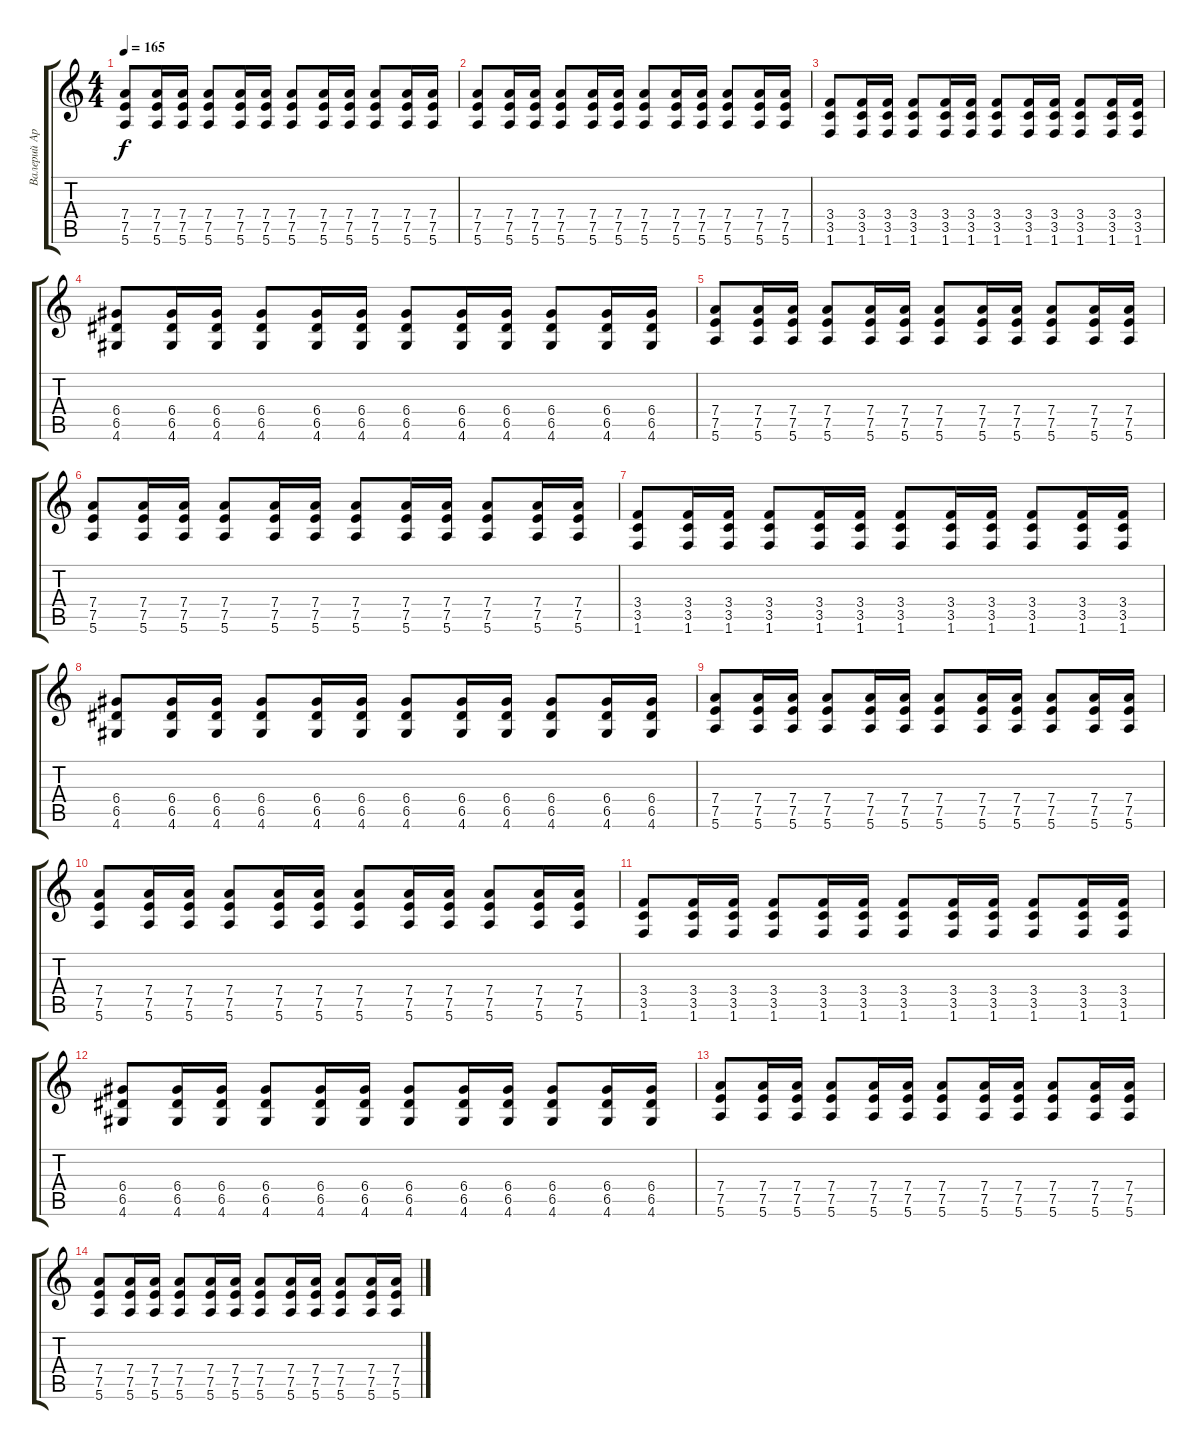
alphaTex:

\track ("Валерий Аркадин" "Валерий Ар") {instrument distortionguitar}
\staff {score tabs}
\tuning (E4 B3 G3 D3 A2 E2) {hide}
\ts (4 4)
\tempo 165
\clef g2
\ks c
(7.4 7.5 5.6).8{dy f} (7.4 7.5 5.6).16 (7.4 7.5 5.6).16 (7.4 7.5 5.6).8 (7.4 7.5 5.6).16 (7.4 7.5 5.6).16 (7.4 7.5 5.6).8 (7.4 7.5 5.6).16 (7.4 7.5 5.6).16 (7.4 7.5 5.6).8 (7.4 7.5 5.6).16 (7.4 7.5 5.6).16 |
(7.4 7.5 5.6).8 (7.4 7.5 5.6).16 (7.4 7.5 5.6).16 (7.4 7.5 5.6).8 (7.4 7.5 5.6).16 (7.4 7.5 5.6).16 (7.4 7.5 5.6).8 (7.4 7.5 5.6).16 (7.4 7.5 5.6).16 (7.4 7.5 5.6).8 (7.4 7.5 5.6).16 (7.4 7.5 5.6).16 |
(3.4 3.5 1.6).8 (3.4 3.5 1.6).16 (3.4 3.5 1.6).16 (3.4 3.5 1.6).8 (3.4 3.5 1.6).16 (3.4 3.5 1.6).16 (3.4 3.5 1.6).8 (3.4 3.5 1.6).16 (3.4 3.5 1.6).16 (3.4 3.5 1.6).8 (3.4 3.5 1.6).16 (3.4 3.5 1.6).16 |
(6.4 6.5 4.6).8 (6.4 6.5 4.6).16 (6.4 6.5 4.6).16 (6.4 6.5 4.6).8 (6.4 6.5 4.6).16 (6.4 6.5 4.6).16 (6.4 6.5 4.6).8 (6.4 6.5 4.6).16 (6.4 6.5 4.6).16 (6.4 6.5 4.6).8 (6.4 6.5 4.6).16 (6.4 6.5 4.6).16 |
(7.4 7.5 5.6).8 (7.4 7.5 5.6).16 (7.4 7.5 5.6).16 (7.4 7.5 5.6).8 (7.4 7.5 5.6).16 (7.4 7.5 5.6).16 (7.4 7.5 5.6).8 (7.4 7.5 5.6).16 (7.4 7.5 5.6).16 (7.4 7.5 5.6).8 (7.4 7.5 5.6).16 (7.4 7.5 5.6).16 |
(7.4 7.5 5.6).8 (7.4 7.5 5.6).16 (7.4 7.5 5.6).16 (7.4 7.5 5.6).8 (7.4 7.5 5.6).16 (7.4 7.5 5.6).16 (7.4 7.5 5.6).8 (7.4 7.5 5.6).16 (7.4 7.5 5.6).16 (7.4 7.5 5.6).8 (7.4 7.5 5.6).16 (7.4 7.5 5.6).16 |
(3.4 3.5 1.6).8 (3.4 3.5 1.6).16 (3.4 3.5 1.6).16 (3.4 3.5 1.6).8 (3.4 3.5 1.6).16 (3.4 3.5 1.6).16 (3.4 3.5 1.6).8 (3.4 3.5 1.6).16 (3.4 3.5 1.6).16 (3.4 3.5 1.6).8 (3.4 3.5 1.6).16 (3.4 3.5 1.6).16 |
(6.4 6.5 4.6).8 (6.4 6.5 4.6).16 (6.4 6.5 4.6).16 (6.4 6.5 4.6).8 (6.4 6.5 4.6).16 (6.4 6.5 4.6).16 (6.4 6.5 4.6).8 (6.4 6.5 4.6).16 (6.4 6.5 4.6).16 (6.4 6.5 4.6).8 (6.4 6.5 4.6).16 (6.4 6.5 4.6).16 |
(7.4 7.5 5.6).8 (7.4 7.5 5.6).16 (7.4 7.5 5.6).16 (7.4 7.5 5.6).8 (7.4 7.5 5.6).16 (7.4 7.5 5.6).16 (7.4 7.5 5.6).8 (7.4 7.5 5.6).16 (7.4 7.5 5.6).16 (7.4 7.5 5.6).8 (7.4 7.5 5.6).16 (7.4 7.5 5.6).16 |
(7.4 7.5 5.6).8 (7.4 7.5 5.6).16 (7.4 7.5 5.6).16 (7.4 7.5 5.6).8 (7.4 7.5 5.6).16 (7.4 7.5 5.6).16 (7.4 7.5 5.6).8 (7.4 7.5 5.6).16 (7.4 7.5 5.6).16 (7.4 7.5 5.6).8 (7.4 7.5 5.6).16 (7.4 7.5 5.6).16 |
(3.4 3.5 1.6).8 (3.4 3.5 1.6).16 (3.4 3.5 1.6).16 (3.4 3.5 1.6).8 (3.4 3.5 1.6).16 (3.4 3.5 1.6).16 (3.4 3.5 1.6).8 (3.4 3.5 1.6).16 (3.4 3.5 1.6).16 (3.4 3.5 1.6).8 (3.4 3.5 1.6).16 (3.4 3.5 1.6).16 |
(6.4 6.5 4.6).8 (6.4 6.5 4.6).16 (6.4 6.5 4.6).16 (6.4 6.5 4.6).8 (6.4 6.5 4.6).16 (6.4 6.5 4.6).16 (6.4 6.5 4.6).8 (6.4 6.5 4.6).16 (6.4 6.5 4.6).16 (6.4 6.5 4.6).8 (6.4 6.5 4.6).16 (6.4 6.5 4.6).16 |
(7.4 7.5 5.6).8 (7.4 7.5 5.6).16 (7.4 7.5 5.6).16 (7.4 7.5 5.6).8 (7.4 7.5 5.6).16 (7.4 7.5 5.6).16 (7.4 7.5 5.6).8 (7.4 7.5 5.6).16 (7.4 7.5 5.6).16 (7.4 7.5 5.6).8 (7.4 7.5 5.6).16 (7.4 7.5 5.6).16 |
(7.4 7.5 5.6).8 (7.4 7.5 5.6).16 (7.4 7.5 5.6).16 (7.4 7.5 5.6).8 (7.4 7.5 5.6).16 (7.4 7.5 5.6).16 (7.4 7.5 5.6).8 (7.4 7.5 5.6).16 (7.4 7.5 5.6).16 (7.4 7.5 5.6).8 (7.4 7.5 5.6).16 (7.4 7.5 5.6).16
